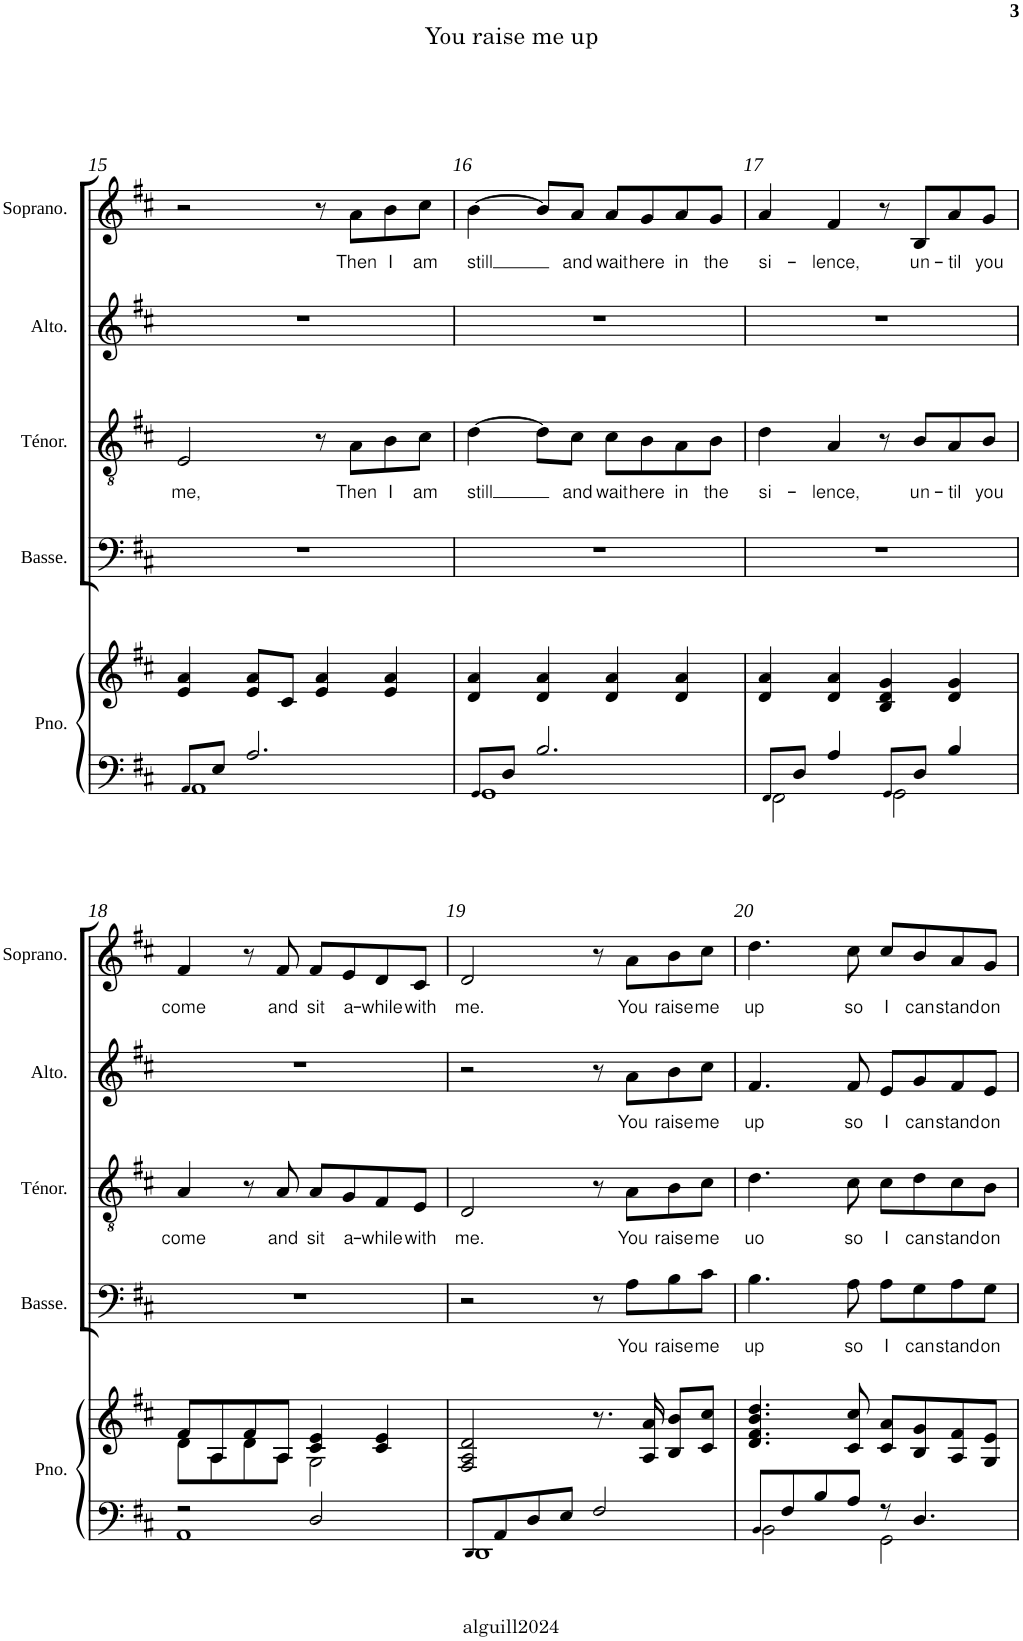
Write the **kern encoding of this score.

**kern	**kern	**kern	**text	**kern	**text	**kern	**text	**kern	**text
*part5	*part5	*part4	*part4	*part3	*part3	*part2	*part2	*part1	*part1
*staff6	*staff5	*staff4	*staff4	*staff3	*staff3	*staff2	*staff2	*staff1	*staff1
*I"Piano	*	*I"Basse	*	*I"Ténor	*	*I"Alto	*	*I"Soprano	*
*I'Pno.	*	*I'Basse.	*	*I'Ténor.	*	*I'Alto.	*	*I'Soprano.	*
!!LO:PB:g=z
*clefF4	*clefG2	*clefF4	*	*clefGv2	*	*clefG2	*	*clefG2	*
*k[f#c#]	*k[f#c#]	*k[f#c#]	*	*k[f#c#]	*	*k[f#c#]	*	*k[f#c#]	*
*D:	*D:	*D:	*	*D:	*	*D:	*	*D:	*
*M4/4	*M4/4	*M4/4	*	*M4/4	*	*M4/4	*	*M4/4	*
=15	=15	=15	=15	=15	=15	=15	=15	=15	=15
*^	*	*	*	*	*	*	*	*	*
!	!	!	!	!	!	!LO:LY:b	!	!	!	!
8AA/L	1AA	4e/ 4a/	1r	.	2E/	me,	1r	.	2r	.
8E/J	.	.	.	.	.	.	.	.	.	.
2.A/	.	8e/ 8a/L	.	.	.	.	.	.	.	.
.	.	8c#/J	.	.	.	.	.	.	.	.
.	.	4e/ 4a/	.	.	8r	.	.	.	8r	.
!	!	!	!	!	!	!LO:LY:b	!	!	!	!LO:LY:b
.	.	.	.	.	8A\L	Then	.	.	8a\L	Then
!	!	!	!	!	!	!LO:LY:b	!	!	!	!LO:LY:b
.	.	4e/ 4a/	.	.	8B\	I	.	.	8b\	I
!	!	!	!	!	!	!LO:LY:b	!	!	!	!LO:LY:b
.	.	.	.	.	8c#\J	am	.	.	8cc#\J	am
=16	=16	=16	=16	=16	=16	=16	=16	=16	=16	=16
!	!	!	!	!	!	!LO:LY:b	!	!	!	!LO:LY:b
8GG/L	1GG	4d/ 4a/	1r	.	[4d\	still	1r	.	[4b\	still
8D/J	.	.	.	.	.	.	.	.	.	.
2.B/	.	4d/ 4a/	.	.	8d\L]	.	.	.	8b/L]	.
!	!	!	!	!	!	!LO:LY:b	!	!	!	!LO:LY:b
.	.	.	.	.	8c#\J	and	.	.	8a/J	and
!	!	!	!	!	!	!LO:LY:b	!	!	!	!LO:LY:b
.	.	4d/ 4a/	.	.	8c#\L	wait	.	.	8a/L	wait
!	!	!	!	!	!	!LO:LY:b	!	!	!	!LO:LY:b
.	.	.	.	.	8B\	here	.	.	8g/	here
!	!	!	!	!	!	!LO:LY:b	!	!	!	!LO:LY:b
.	.	4d/ 4a/	.	.	8A\	in	.	.	8a/	in
!	!	!	!	!	!	!LO:LY:b	!	!	!	!LO:LY:b
.	.	.	.	.	8B\J	the	.	.	8g/J	the
=17	=17	=17	=17	=17	=17	=17	=17	=17	=17	=17
!	!	!	!	!	!	!LO:LY:b	!	!	!	!LO:LY:b
8FF#/L	2FF#\	4d/ 4a/	1r	.	4d\	si-	1r	.	4a/	si-
8D/J	.	.	.	.	.	.	.	.	.	.
!	!	!	!	!	!	!LO:LY:b	!	!	!	!LO:LY:b
4A/	.	4d/ 4a/	.	.	4A/	-lence,	.	.	4f#/	-lence,
8GG/L	2GG\	4B/ 4d/ 4g/	.	.	8r	.	.	.	8r	.
!	!	!	!	!	!	!LO:LY:b	!	!	!	!LO:LY:b
8D/J	.	.	.	.	8B/L	un-	.	.	8B/L	un-
!	!	!	!	!	!	!LO:LY:b	!	!	!	!LO:LY:b
4B/	.	4d/ 4g/	.	.	8A/	-til	.	.	8a/	-til
!	!	!	!	!	!	!LO:LY:b	!	!	!	!LO:LY:b
.	.	.	.	.	8B/J	you	.	.	8g/J	you
!!LO:LB:g=z
=18	=18	=18	=18	=18	=18	=18	=18	=18	=18	=18
*	*	*^	*	*	*	*	*	*	*	*
!	!	!	!	!	!	!	!LO:LY:b	!	!	!	!LO:LY:b
2r	1AA	8f#/L	8d\L	1r	.	4A/	come	1r	.	4f#/	come
.	.	8A/	8A\	.	.	.	.	.	.	.	.
.	.	8f#/	8d\	.	.	8r	.	.	.	8r	.
!	!	!	!	!	!	!	!LO:LY:b	!	!	!	!LO:LY:b
.	.	8A/J	8A\J	.	.	8A/	and	.	.	8f#/	and
!	!	!	!	!	!	!	!LO:LY:b	!	!	!	!LO:LY:b
2D/	.	4c#/ 4e/	2G\	.	.	8A/L	sit	.	.	8f#/L	sit
!	!	!	!	!	!	!	!LO:LY:b	!	!	!	!LO:LY:b
.	.	.	.	.	.	8G/	a-	.	.	8e/	a-
!	!	!	!	!	!	!	!LO:LY:b	!	!	!	!LO:LY:b
.	.	4c#/ 4e/	.	.	.	8F#/	-while	.	.	8d/	-while
!	!	!	!	!	!	!	!LO:LY:b	!	!	!	!LO:LY:b
.	.	.	.	.	.	8E/J	with	.	.	8c#/J	with
*	*	*v	*v	*	*	*	*	*	*	*	*
=19	=19	=19	=19	=19	=19	=19	=19	=19	=19	=19
!	!	!	!	!	!	!LO:LY:b	!	!	!	!LO:LY:b
8DD/L	1DD	2F#/ 2A/ 2d/	2r	.	2D/	me.	2r	.	2d/	me.
8AA/	.	.	.	.	.	.	.	.	.	.
8D/	.	.	.	.	.	.	.	.	.	.
8E/J	.	.	.	.	.	.	.	.	.	.
2F#/	.	8.r	8r	.	8r	.	8r	.	8r	.
!	!	!	!	!LO:LY:b	!	!LO:LY:b	!	!LO:LY:b	!	!LO:LY:b
.	.	.	8A\L	You	8A\L	You	8a\L	You	8a\L	You
.	.	16A/ 16a/	.	.	.	.	.	.	.	.
!	!	!	!	!LO:LY:b	!	!LO:LY:b	!	!LO:LY:b	!	!LO:LY:b
.	.	8B/ 8b/L	8B\	raise	8B\	raise	8b\	raise	8b\	raise
!	!	!	!	!LO:LY:b	!	!LO:LY:b	!	!LO:LY:b	!	!LO:LY:b
.	.	8c#/ 8cc#/J	8c#\J	me	8c#\J	me	8cc#\J	me	8cc#\J	me
=20	=20	=20	=20	=20	=20	=20	=20	=20	=20	=20
!	!	!	!	!LO:LY:b	!	!LO:LY:b	!	!LO:LY:b	!	!LO:LY:b
8BB/L	2BB\	4.d/ 4.f#/ 4.b/ 4.dd/	4.B\	up	4.d\	uo	4.f#/	up	4.dd\	up
8F#/	.	.	.	.	.	.	.	.	.	.
8B/	.	.	.	.	.	.	.	.	.	.
!	!	!	!	!LO:LY:b	!	!LO:LY:b	!	!LO:LY:b	!	!LO:LY:b
8A/J	.	8c#/ 8cc#/	8A\	so	8c#\	so	8f#/	so	8cc#\	so
!	!	!	!	!LO:LY:b	!	!LO:LY:b	!	!LO:LY:b	!	!LO:LY:b
8r	2GG\	8c#/ 8a/L	8A\L	I	8c#\L	I	8e/L	I	8cc#/L	I
!	!	!	!	!LO:LY:b	!	!LO:LY:b	!	!LO:LY:b	!	!LO:LY:b
4.D/	.	8B/ 8g/	8G\	can	8d\	can	8g/	can	8b/	can
!	!	!	!	!LO:LY:b	!	!LO:LY:b	!	!LO:LY:b	!	!LO:LY:b
.	.	8A/ 8f#/	8A\	stand	8c#\	stand	8f#/	stand	8a/	stand
!	!	!	!	!LO:LY:b	!	!LO:LY:b	!	!LO:LY:b	!	!LO:LY:b
.	.	8G/ 8e/J	8G\J	on	8B\J	on	8e/J	on	8g/J	on
*v	*v	*	*	*	*	*	*	*	*	*
=	=	=	=	=	=	=	=	=	=
*-	*-	*-	*-	*-	*-	*-	*-	*-	*-
